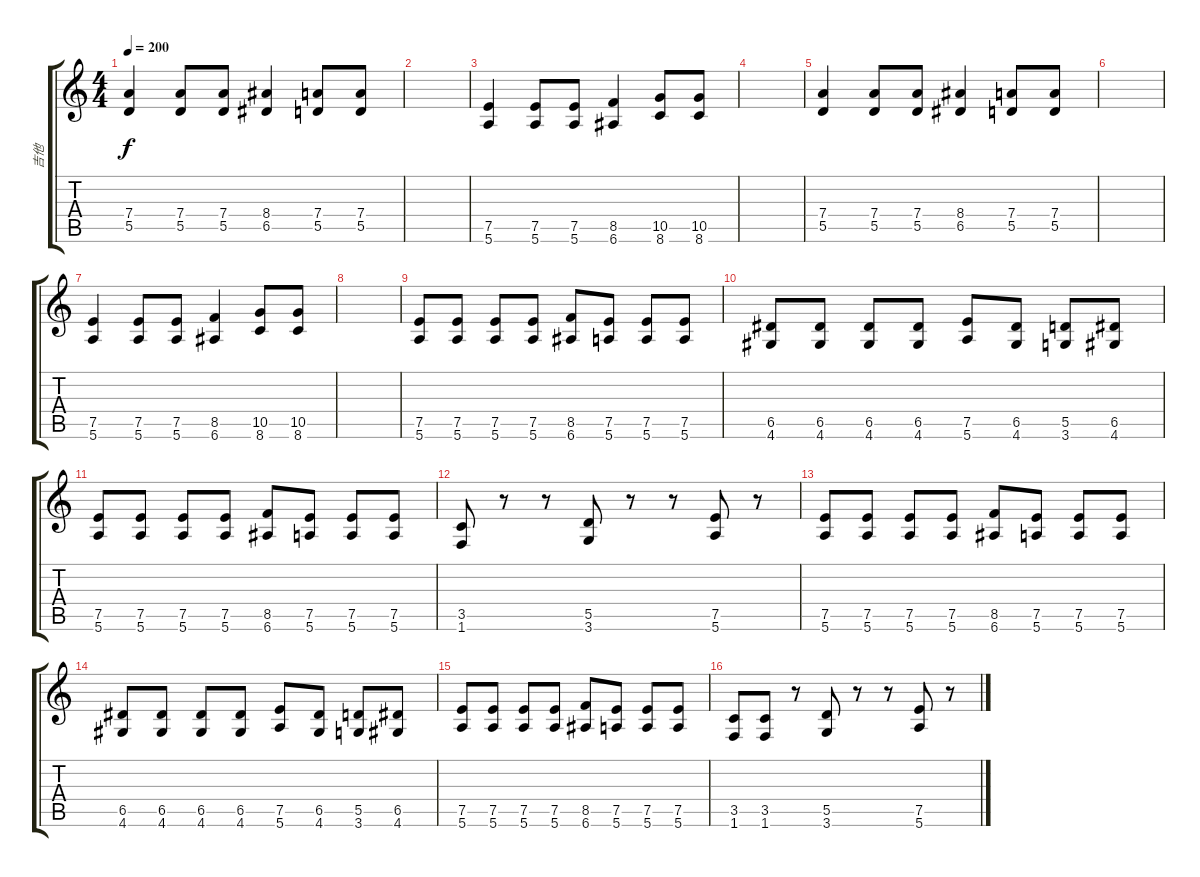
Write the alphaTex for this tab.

\track ("吉他" "吉他") {instrument overdrivenguitar}
\staff {score tabs}
\tuning (E4 B3 G3 D3 A2 E2) {hide}
\ts (4 4)
\tempo 200
\clef g2
\ks c
(7.4 5.5).4{dy f} (7.4 5.5).8 (7.4 5.5).8 (8.4 6.5).4 (7.4 5.5).8 (7.4 5.5).8 |
|
(7.5 5.6).4 (7.5 5.6).8 (7.5 5.6).8 (8.5 6.6).4 (10.5 8.6).8 (10.5 8.6).8 |
|
(7.4 5.5).4 (7.4 5.5).8 (7.4 5.5).8 (8.4 6.5).4 (7.4 5.5).8 (7.4 5.5).8 |
|
(7.5 5.6).4 (7.5 5.6).8 (7.5 5.6).8 (8.5 6.6).4 (10.5 8.6).8 (10.5 8.6).8 |
|
(7.5 5.6).8 (7.5 5.6).8 (7.5 5.6).8 (7.5 5.6).8 (8.5 6.6).8 (7.5 5.6).8 (7.5 5.6).8 (7.5 5.6).8 |
(6.5 4.6).8 (6.5 4.6).8 (6.5 4.6).8 (6.5 4.6).8 (7.5 5.6).8 (6.5 4.6).8 (5.5 3.6).8 (6.5 4.6).8 |
(7.5 5.6).8 (7.5 5.6).8 (7.5 5.6).8 (7.5 5.6).8 (8.5 6.6).8 (7.5 5.6).8 (7.5 5.6).8 (7.5 5.6).8 |
(3.5 1.6).8 r.8 r.8 (5.5 3.6).8 r.8 r.8 (7.5 5.6).8 r.8 |
(7.5 5.6).8 (7.5 5.6).8 (7.5 5.6).8 (7.5 5.6).8 (8.5 6.6).8 (7.5 5.6).8 (7.5 5.6).8 (7.5 5.6).8 |
(6.5 4.6).8 (6.5 4.6).8 (6.5 4.6).8 (6.5 4.6).8 (7.5 5.6).8 (6.5 4.6).8 (5.5 3.6).8 (6.5 4.6).8 |
(7.5 5.6).8 (7.5 5.6).8 (7.5 5.6).8 (7.5 5.6).8 (8.5 6.6).8 (7.5 5.6).8 (7.5 5.6).8 (7.5 5.6).8 |
(3.5 1.6).8 (3.5 1.6).8 r.8 (5.5 3.6).8 r.8 r.8 (7.5 5.6).8 r.8
